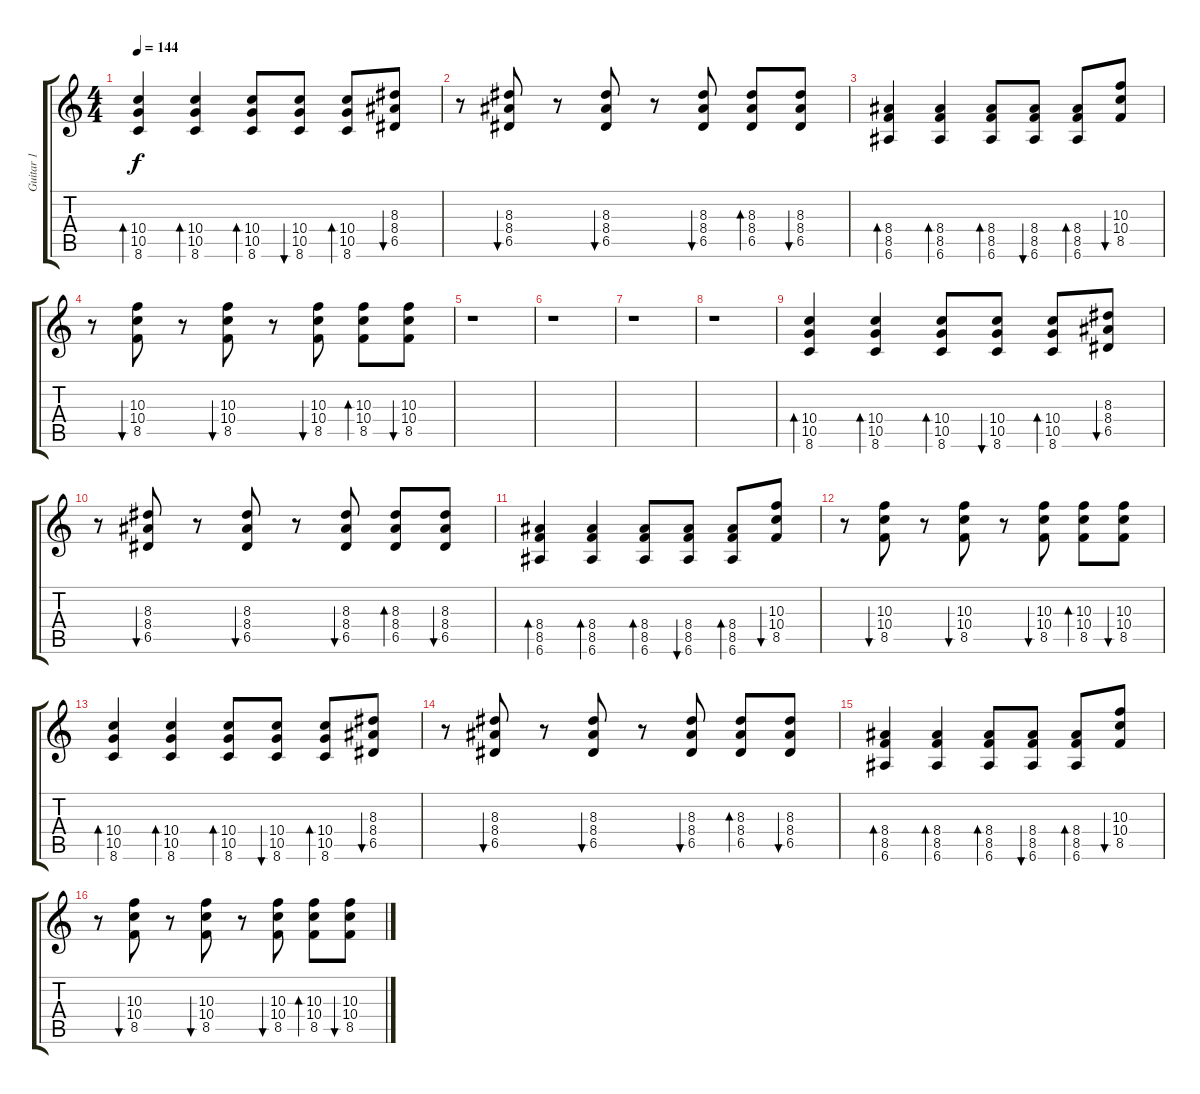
\track ("Guitar 1" "Guitar 1") {instrument electricguitarjazz}
\staff {score tabs}
\tuning (E4 B3 G3 D3 A2 E2) {hide}
\ts (4 4)
\tempo 144
\clef g2
\ks c
(10.4 10.5 8.6).4{bd 60 dy f} (10.4 10.5 8.6).4{bd 60} (10.4 10.5 8.6).8{bd 60} (10.4 10.5 8.6).8{bu 60} (10.4 10.5 8.6).8{bd 60} (8.3 8.4 6.5).8{bu 60} |
r.8 (8.3 8.4 6.5).8{bu 60} r.8 (8.3 8.4 6.5).8{bu 60} r.8 (8.3 8.4 6.5).8{bu 60} (8.3 8.4 6.5).8{bd 60} (8.3 8.4 6.5).8{bu 60} |
(8.4 8.5 6.6).4{bd 60} (8.4 8.5 6.6).4{bd 60} (8.4 8.5 6.6).8{bd 60} (8.4 8.5 6.6).8{bu 60} (8.4 8.5 6.6).8{bd 60} (10.3 10.4 8.5).8{bu 60} |
r.8 (10.3 10.4 8.5).8{bu 60} r.8 (10.3 10.4 8.5).8{bu 60} r.8 (10.3 10.4 8.5).8{bu 60} (10.3 10.4 8.5).8{bd 60} (10.3 10.4 8.5).8{bu 60} |
r.1 |
r.1 |
r.1 |
r.1 |
(10.4 10.5 8.6).4{bd 30} (10.4 10.5 8.6).4{bd 60} (10.4 10.5 8.6).8{bd 60} (10.4 10.5 8.6).8{bu 60} (10.4 10.5 8.6).8{bd 60} (8.3 8.4 6.5).8{bu 60} |
r.8 (8.3 8.4 6.5).8{bu 60} r.8 (8.3 8.4 6.5).8{bu 60} r.8 (8.3 8.4 6.5).8{bu 60} (8.3 8.4 6.5).8{bd 60} (8.3 8.4 6.5).8{bu 60} |
(8.4 8.5 6.6).4{bd 60} (8.4 8.5 6.6).4{bd 60} (8.4 8.5 6.6).8{bd 60} (8.4 8.5 6.6).8{bu 60} (8.4 8.5 6.6).8{bd 60} (10.3 10.4 8.5).8{bu 60} |
r.8 (10.3 10.4 8.5).8{bu 60} r.8 (10.3 10.4 8.5).8{bu 60} r.8 (10.3 10.4 8.5).8{bu 60} (10.3 10.4 8.5).8{bd 60} (10.3 10.4 8.5).8{bu 60} |
(10.4 10.5 8.6).4{bd 60} (10.4 10.5 8.6).4{bd 60} (10.4 10.5 8.6).8{bd 60} (10.4 10.5 8.6).8{bu 60} (10.4 10.5 8.6).8{bd 60} (8.3 8.4 6.5).8{bu 60} |
r.8 (8.3 8.4 6.5).8{bu 60} r.8 (8.3 8.4 6.5).8{bu 60} r.8 (8.3 8.4 6.5).8{bu 60} (8.3 8.4 6.5).8{bd 60} (8.3 8.4 6.5).8{bu 60} |
(8.4 8.5 6.6).4{bd 60} (8.4 8.5 6.6).4{bd 60} (8.4 8.5 6.6).8{bd 60} (8.4 8.5 6.6).8{bu 60} (8.4 8.5 6.6).8{bd 60} (10.3 10.4 8.5).8{bu 60} |
r.8 (10.3 10.4 8.5).8{bu 60} r.8 (10.3 10.4 8.5).8{bu 60} r.8 (10.3 10.4 8.5).8{bu 60} (10.3 10.4 8.5).8{bd 60} (10.3 10.4 8.5).8{bu 60}
